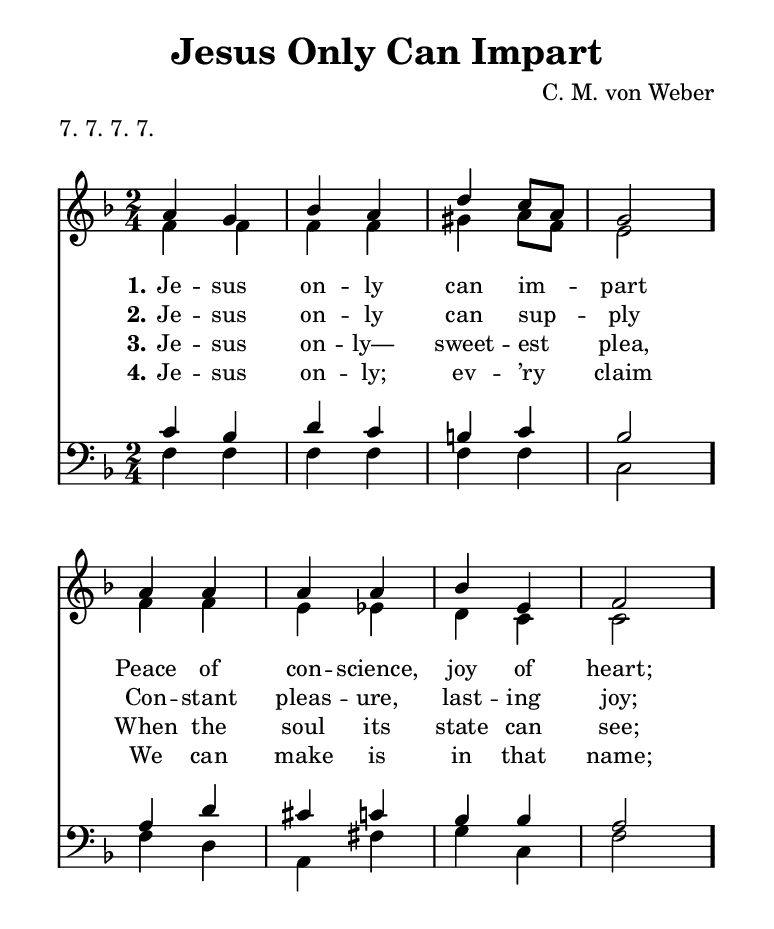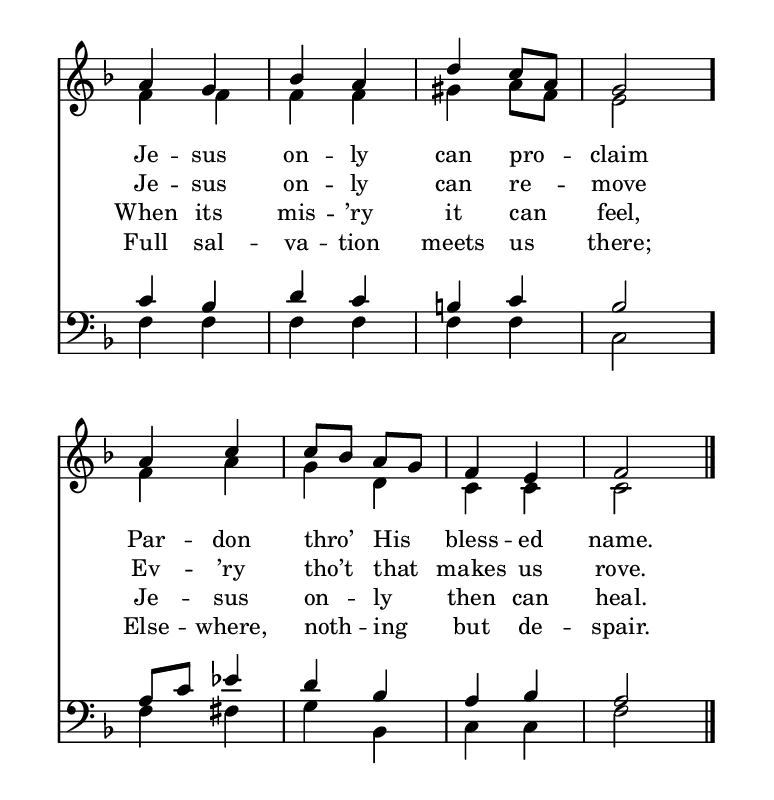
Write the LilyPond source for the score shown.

\include "common/global.ily"
\paper {
  \include "common/paper.ily"
  ragged-bottom = ##t
  ragged-last-bottom = ##t
  systems-per-page = 2
  %page-count = ##f
}

\header{
  hymnnumber = "24"
  title = "Jesus Only Can Impart"
  tunename = "Weber"
  meter = "7. 7. 7. 7. "
  %poet = ""
  composer = "C. M. von Weber"
  %copyright = ""
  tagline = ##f
}

% for fermata in MIDI
ta = { \tempo 4=80 }
tb = { \tempo 4=40 }

patternAA = { c4      c4 | c4 c4           | c4 c8[ c8] | c2 }
patternAB = { c4      c4 | c4 c4           | c4 c4      | c2 }
patternAC = { c4      c4 | c8[ c8] c8[ c8] | c4 c4      | c2 }
patternAD = { c8[ c8] c4 | c4 c4           | c4 c4      | c2 }

global = {
  \include "common/overrides.ily"
  \override Staff.TimeSignature.style = #'()
  \time 2/4
  \override Score.MetronomeMark.transparent = ##t % hide all fermata changes too
  \ta
  \key f \major
  %\partial 4
  \autoBeamOff
}

notesSoprano = {
\global
\relative c'' {

  \changePitch \patternAA { a g | bes a     | d c a  | g }
  \changePitch \patternAB { a a | a a       | bes e, | f }
  \changePitch \patternAA { a g | bes a     | d c a  | g }
  \changePitch \patternAC { a c | c bes a g | f e    | f }

  \bar "|."

}
}

notesAlto = {
\global
\relative e' {

  \changePitch \patternAA { f f | f f   | gis a f | e }
  \changePitch \patternAB { f f | e ees | d c     | c }
  \changePitch \patternAA { f f | f f   | gis a f | e }
  \changePitch \patternAB { f a | g d   | c c     | c }

}
}

notesTenor = {
\global
\relative a {

  \changePitch \patternAB { c bes   | d c   | b c     | bes }
  \changePitch \patternAB { a d     | cis c | bes bes | a   }
  \changePitch \patternAB { c bes   | d c   | b c     | bes }
  \changePitch \patternAD { a c ees | d bes | a bes   | a   }

}
}

notesBass = {
\global
\relative f {

  \changePitch \patternAB { f f   | f f    | f f  | c }
  \changePitch \patternAB { f d   | a fis' | g c, | f }
  \changePitch \patternAB { f f   | f f    | f f  | c }
  \changePitch \patternAB { f fis | g bes, | c c  | f }

}
}

wordsA = \lyricmode {
\set stanza = "1."

Je -- sus on -- ly can im -- part \bar "."
Peace of con -- science, joy of heart; \bar "." \break
Je -- sus on -- ly can pro -- claim \bar "."
Par -- don thro’ His bless -- ed name. \bar "." \break

}

wordsB = \lyricmode {
\set stanza = "2."

Je -- sus on -- ly can sup -- ply
Con -- stant pleas -- ure, last -- ing joy;
Je -- sus on -- ly can re -- move
Ev -- ’ry tho’t that makes us rove.

}

wordsC = \lyricmode {
\set stanza = "3."

Je -- sus on -- ly— sweet -- est plea,
When the soul its state can see;
When its mis -- ’ry it can feel,
Je -- sus on -- ly then can heal.

}

wordsD = \lyricmode {
\set stanza = "4."

Je -- sus on -- ly; ev -- ’ry claim
We can make is in that name;
Full sal -- va -- tion meets us there;
Else -- where, noth -- ing but de -- spair.

}

\score {
  \context ChoirStaff <<
    \context Staff = upper <<
      \set ChoirStaff.systemStartDelimiter = #'SystemStartBar
      \context Voice  = sopranos { \voiceOne << \notesSoprano >> }
      \context Voice  = altos { \voiceTwo << \notesAlto >> }
      \context Lyrics = one   \lyricsto sopranos \wordsA
      \context Lyrics = two   \lyricsto sopranos \wordsB
      \context Lyrics = three \lyricsto sopranos \wordsC
      \context Lyrics = four  \lyricsto sopranos \wordsD
      %\context Lyrics = five  \lyricsto sopranos \wordsE
    >>
    \context Staff = men <<
      \clef bass
      \context Voice  = tenors { \voiceOne << \notesTenor >> }
      \context Voice  = basses { \voiceTwo << \notesBass >> }
    >>
  >>
  \layout {
    \include "common/layout.ily"
  }
  \midi{
    \include "common/midi.ily"
  }
}

\version "2.18.0"  % necessary for upgrading to future LilyPond versions.

% vi:set et ts=2 sw=2 ai nocindent syntax=lilypond:
